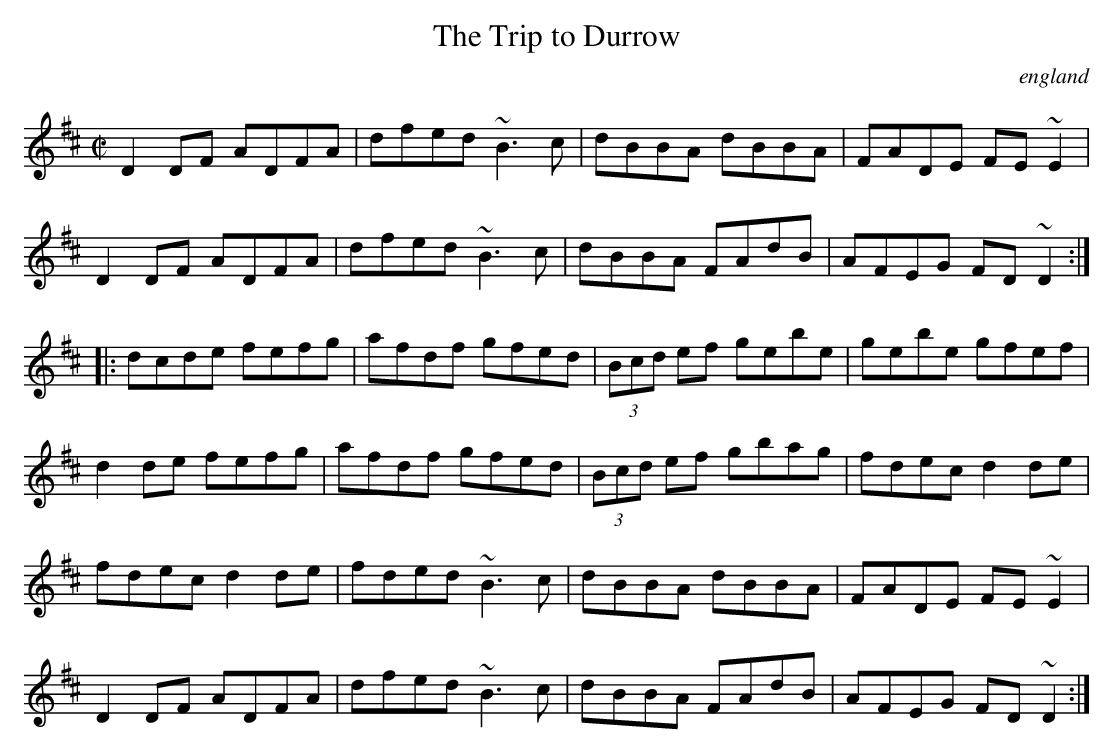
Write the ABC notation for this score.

X:1
T:Trip to Durrow, The
O:england
M:C|
K:D
D2DF ADFA|dfed ~B3c|dBBA dBBA|FADE FE~E2|
D2DF ADFA|dfed ~B3c|dBBA FAdB|AFEG FD~D2:|
|:dcde fefg|afdf gfed|(3Bcd ef gebe|gebe gfef|
d2de fefg|afdf gfed|(3Bcd ef gbag|fdec d2de|
fdec d2de|fded ~B3c|dBBA dBBA|FADE FE~E2|
D2DF ADFA|dfed ~B3c|dBBA FAdB|AFEG FD~D2:|
